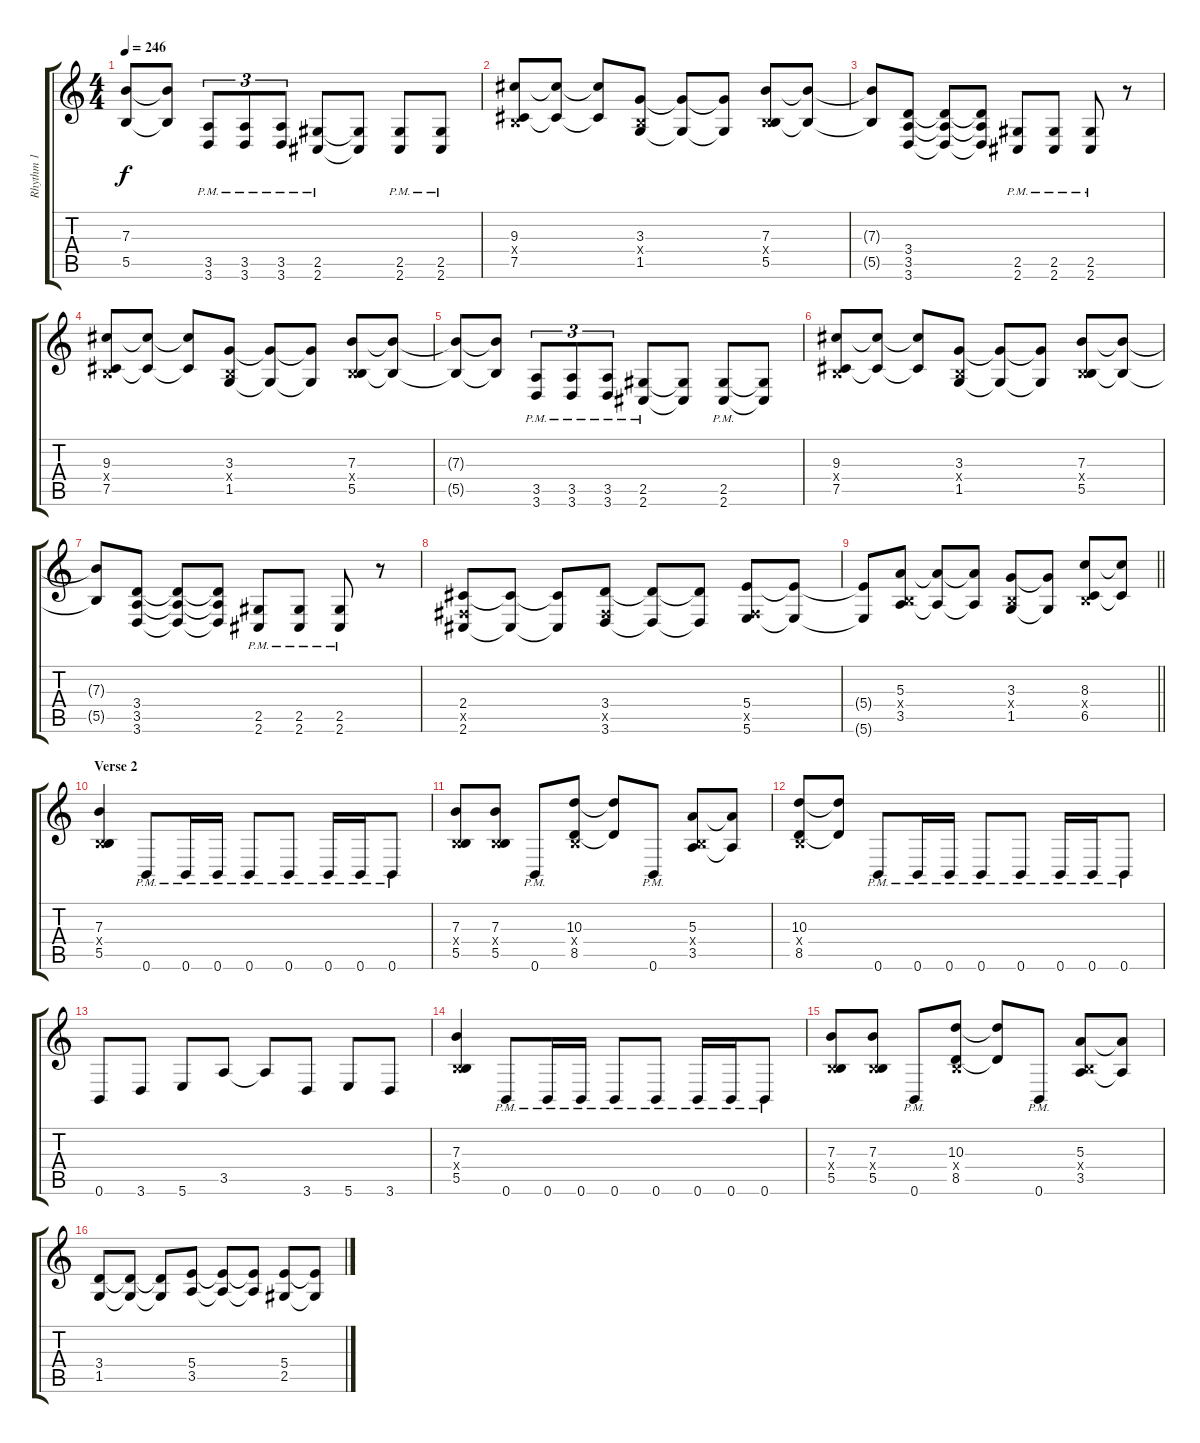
\track ("Rhythm 1" "Rhythm 1") {instrument distortionguitar}
\staff {score tabs}
\tuning (Db4 Ab3 E3 B2 Gb2 B1) {hide}
\ts (4 4)
\tempo 246
\clef g2
\ks c
(7.3{t} 5.5{t}).8{dy f} (7.3{t} 5.5{t}).8 (3.5{pm} 3.6{pm}).8{tu (3 2)} (3.5{pm} 3.6{pm}).8{tu (3 2)} (3.5{pm} 3.6{pm}).8{tu (3 2)} (2.5{pm} 2.6{pm}).8 (2.5{t} 2.6{t}).8 (2.5{pm} 2.6{pm}).8 (2.5{pm} 2.6{pm}).8 |
(9.3 0.4{x} 7.5).8 (9.3{t} 7.5{t}).8 (9.3{t} 7.5{t}).8 (3.3 0.4{x} 1.5).8 (3.3{t} 1.5{t}).8 (3.3{t} 1.5{t}).8 (7.3 0.4{x} 5.5).8 (7.3{t} 5.5{t}).8 |
(7.3{t} 5.5{t}).8 (3.4 3.5 3.6).8 (3.4{t} 3.5{t} 3.6{t}).8 (3.4{t} 3.5{t} 3.6{t}).8 (2.5{pm} 2.6{pm}).8 (2.5{pm} 2.6{pm}).8 (2.5{pm} 2.6{pm}).8 r.8 |
(9.3 0.4{x} 7.5).8 (9.3{t} 7.5{t}).8 (9.3{t} 7.5{t}).8 (3.3 0.4{x} 1.5).8 (3.3{t} 1.5{t}).8 (3.3{t} 1.5{t}).8 (7.3 0.4{x} 5.5).8 (7.3{t} 5.5{t}).8 |
(7.3{t} 5.5{t}).8 (7.3{t} 5.5{t}).8 (3.5{pm} 3.6{pm}).8{tu (3 2)} (3.5{pm} 3.6{pm}).8{tu (3 2)} (3.5{pm} 3.6{pm}).8{tu (3 2)} (2.5{pm} 2.6{pm}).8 (2.5{t} 2.6{t}).8 (2.5{pm} 2.6{pm}).8 (2.5{t} 2.6{t}).8 |
(9.3 0.4{x} 7.5).8 (9.3{t} 7.5{t}).8 (9.3{t} 7.5{t}).8 (3.3 0.4{x} 1.5).8 (3.3{t} 1.5{t}).8 (3.3{t} 1.5{t}).8 (7.3 0.4{x} 5.5).8 (7.3{t} 5.5{t}).8 |
(7.3{t} 5.5{t}).8 (3.4 3.5 3.6).8 (3.4{t} 3.5{t} 3.6{t}).8 (3.4{t} 3.5{t} 3.6{t}).8 (2.5{pm} 2.6{pm}).8 (2.5{pm} 2.6{pm}).8 (2.5{pm} 2.6{pm}).8 r.8 |
(2.4 0.5{x} 2.6).8 (2.4{t} 2.6{t}).8 (2.4{t} 2.6{t}).8 (3.4 0.5{x} 3.6).8 (3.4{t} 3.6{t}).8 (3.4{t} 3.6{t}).8 (5.4 0.5{x} 5.6).8 (5.4{t} 5.6{t}).8 |
\barLineRight lightlight
(5.4{t} 5.6{t}).8 (5.3 0.4{x} 3.5).8 (5.3{t} 3.5{t}).8 (5.3{t} 3.5{t}).8 (3.3 0.4{x} 1.5).8 (3.3{t} 1.5{t}).8 (8.3 0.4{x} 6.5).8 (8.3{t} 6.5{t}).8 |
\section ("" "Verse 2")
(7.3 0.4{x} 5.5).4 0.6{pm}.8 0.6{pm}.16 0.6{pm}.16 0.6{pm}.8 0.6{pm}.8 0.6{pm}.16 0.6{pm}.16 0.6{pm}.8 |
(7.3 0.4{x} 5.5).8 (7.3 0.4{x} 5.5).8 0.6{pm}.8 (10.3 0.4{x} 8.5).8 (10.3{t} 8.5{t}).8 0.6{pm}.8 (5.3 0.4{x} 3.5).8 (5.3{t} 3.5{t}).8 |
(10.3 0.4{x} 8.5).8 (10.3{t} 8.5{t}).8 0.6{pm}.8 0.6{pm}.16 0.6{pm}.16 0.6{pm}.8 0.6{pm}.8 0.6{pm}.16 0.6{pm}.16 0.6{pm}.8 |
0.6.8 3.6.8 5.6.8 3.5.8 3.5{t}.8 3.6.8 5.6.8 3.6.8 |
(7.3 0.4{x} 5.5).4 0.6{pm}.8 0.6{pm}.16 0.6{pm}.16 0.6{pm}.8 0.6{pm}.8 0.6{pm}.16 0.6{pm}.16 0.6{pm}.8 |
(7.3 0.4{x} 5.5).8 (7.3 0.4{x} 5.5).8 0.6{pm}.8 (10.3 0.4{x} 8.5).8 (10.3{t} 8.5{t}).8 0.6{pm}.8 (5.3 0.4{x} 3.5).8 (5.3{t} 3.5{t}).8 |
(3.4 1.5).8 (3.4{t} 1.5{t}).8 (3.4{t} 1.5{t}).8 (5.4 3.5).8 (5.4{t} 3.5{t}).8 (5.4{t} 3.5{t}).8 (5.4 2.5).8 (5.4{t} 2.5{t}).8
